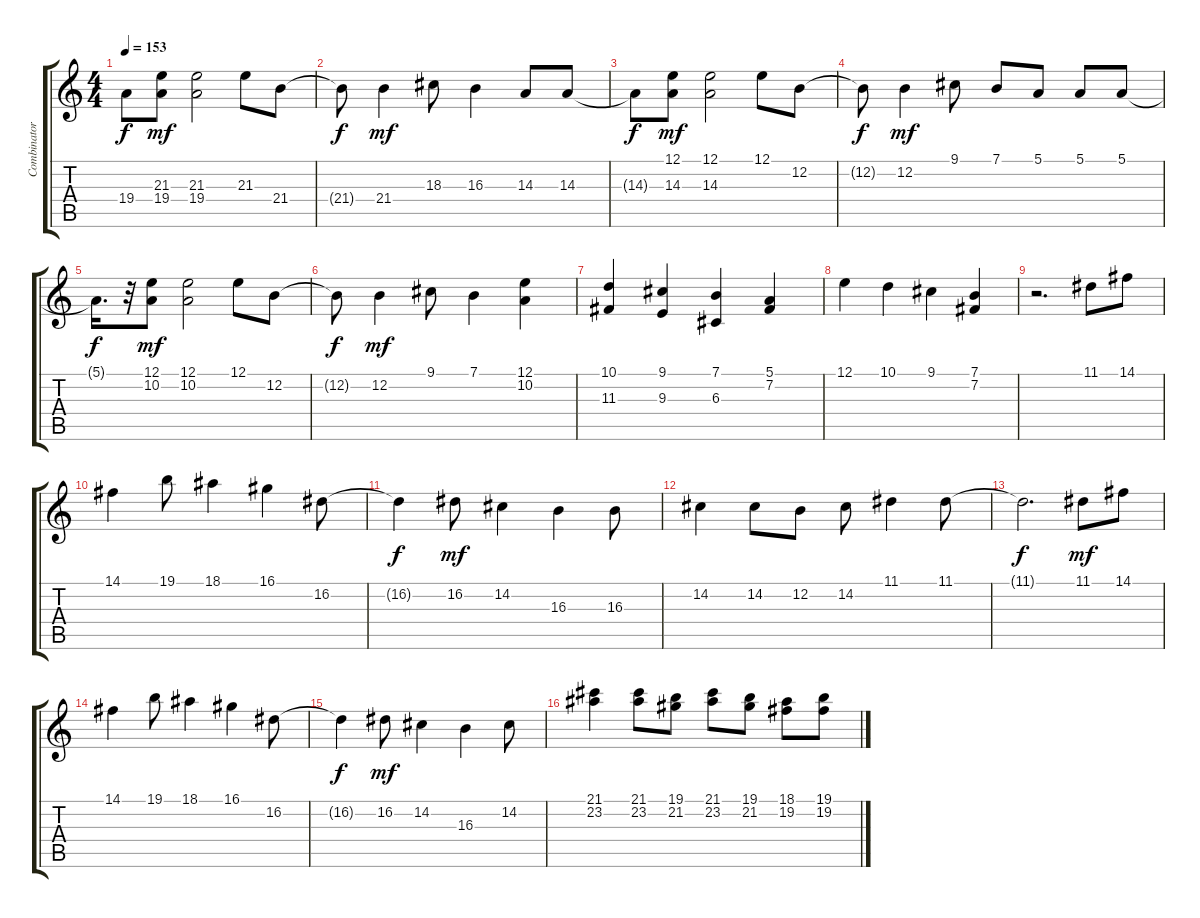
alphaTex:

\track ("Combinator 1 (Staff 1)" "Combinator") {instrument acousticgrandpiano}
\staff {score tabs}
\tuning (E4 B3 G3 D3 A2 E2) {hide}
\ts (4 4)
\tempo 153
\clef g2
\ks c
19.4{t}.8{dy f} (21.3 19.4).8{dy mf} (21.3 19.4).2 21.3.8 21.4.8 |
21.4{t}.8{dy f} 21.4.4{dy mf} 18.3.8 16.3.4 14.3.8 14.3.8 |
14.3{t}.8{dy f} (12.1 14.3).8{dy mf} (12.1 14.3).2 12.1.8 12.2.8 |
12.2{t}.8{dy f} 12.2.4{dy mf} 9.1.8 7.1.8 5.1.8 5.1.8 5.1.8 |
5.1{t}.16{d dy f} r.32 (12.1 10.2).8{dy mf} (12.1 10.2).2 12.1.8 12.2.8 |
12.2{t}.8{dy f} 12.2.4{dy mf} 9.1.8 7.1.4 (12.1 10.2).4 |
(10.1 11.3).4 (9.1 9.3).4 (7.1 6.3).4 (5.1 7.2).4 |
12.1.4 10.1.4 9.1.4 (7.1 7.2).4 |
r.2{d} 11.1.8 14.1.8 |
14.1.4 19.1.8 18.1.4 16.1.4 16.2.8 |
16.2{t}.4{dy f} 16.2.8{dy mf} 14.2.4 16.3.4 16.3.8 |
14.2.4 14.2.8 12.2.8 14.2.8 11.1.4 11.1.8 |
11.1{t}.2{d dy f} 11.1.8{dy mf} 14.1.8 |
14.1.4 19.1.8 18.1.4 16.1.4 16.2.8 |
16.2{t}.4{dy f} 16.2.8{dy mf} 14.2.4 16.3.4 14.2.8 |
(21.1 23.2).4 (21.1 23.2).8 (19.1 21.2).8 (21.1 23.2).8 (19.1 21.2).8 (18.1 19.2).8 (19.1 19.2).8
